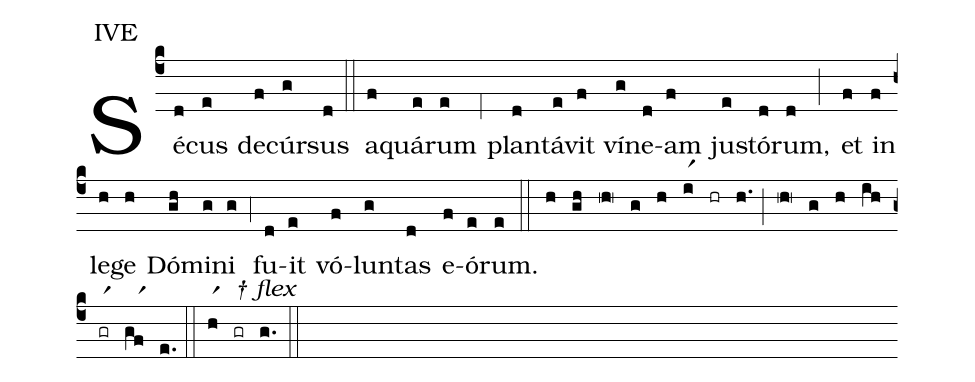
annotation: IVE;
%%
(c4)Sé(d)cus(e) de(f)cúr(g)sus(d) (::) a(f)quá(e)rum(e) (;2) plan(d)tá(e)vit(f) ví(g)ne(d)am(f) ju(e)stó(d)rum,(d) (;) et(f) in(f) le(h)ge(h) Dó(gh)mi(g)ni(g) (;4) fu(d)it(e) vó(f)lun(g)tas(d) e(f)ó(e)rum.(e) (::)
(h) (gh) (hR) (g) (h) (ir1) (hr) (h.) (;)
(hR) (g) (h) (ih) (grr1) (gfr1) (e.) (::)
(hr1) (gr[alt:† flex]) (g.) (::)
